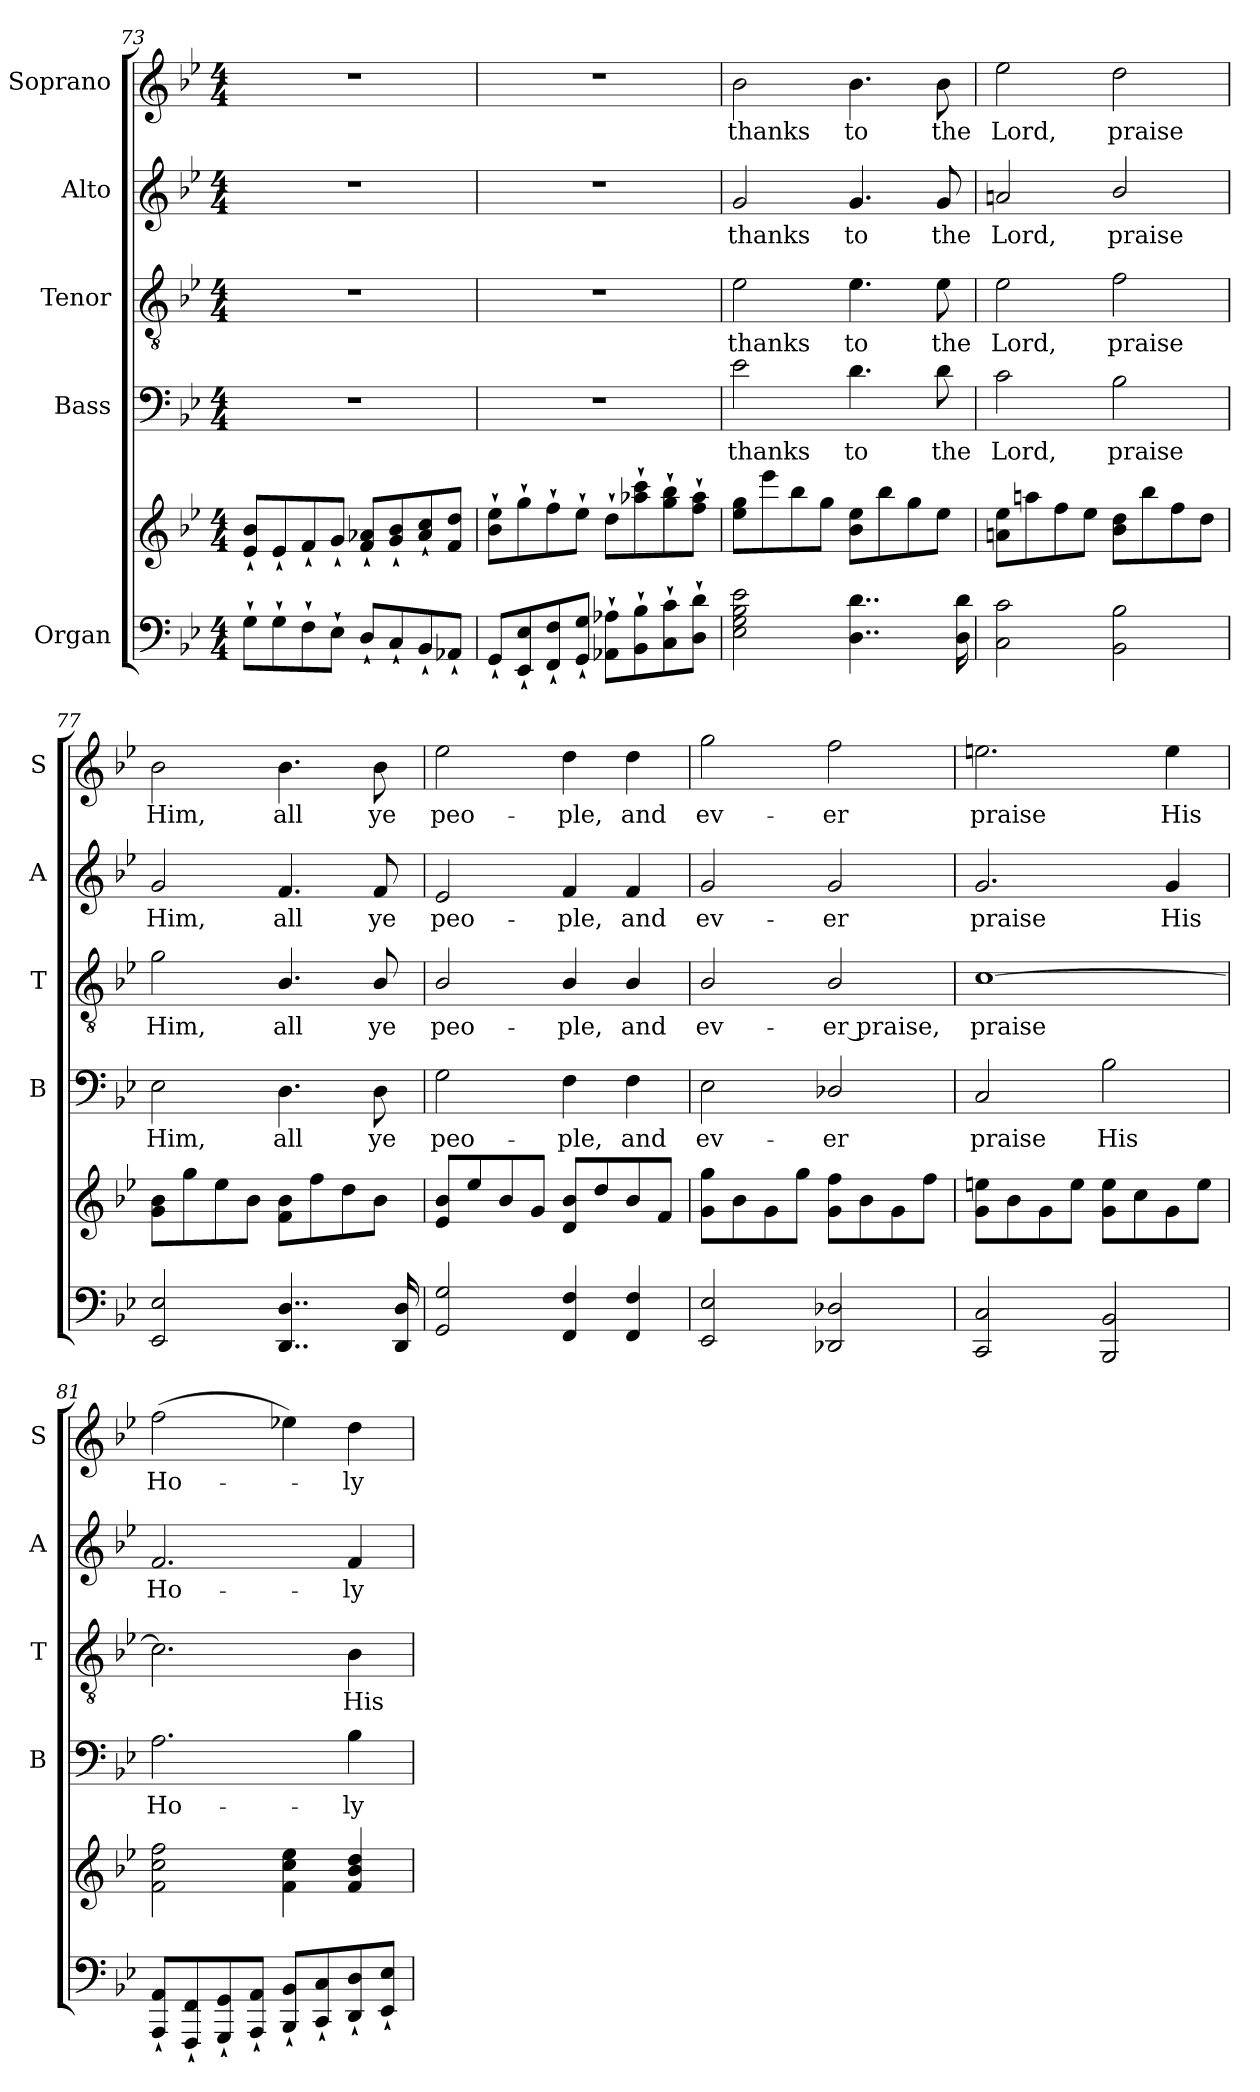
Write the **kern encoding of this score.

**kern	**kern	**kern	**text	**kern	**text	**kern	**text	**kern	**text
*part5	*part5	*part4	*part4	*part3	*part3	*part2	*part2	*part1	*part1
*staff6	*staff5	*staff4	*staff4	*staff3	*staff3	*staff2	*staff2	*staff1	*staff1
*I"Organ	*	*I"Bass	*	*I"Tenor	*	*I"Alto	*	*I"Soprano	*
*	*	*I'B	*	*I'T	*	*I'A	*	*I'S	*
*clefF4	*clefG2	*clefF4	*	*clefGv2	*	*clefG2	*	*clefG2	*
*k[b-e-]	*k[b-e-]	*k[b-e-]	*	*k[b-e-]	*	*k[b-e-]	*	*k[b-e-]	*
*B-:	*B-:	*B-:	*	*B-:	*	*B-:	*	*B-:	*
*M4/4	*M4/4	*M4/4	*	*M4/4	*	*M4/4	*	*M4/4	*
=73	=73	=73	=73	=73	=73	=73	=73	=73	=73
8G`\L	8e-/` 8b-/`L	1r	.	1r	.	1r	.	1r	.
8G`\	8e-`/	.	.	.	.	.	.	.	.
8F`\	8f`/	.	.	.	.	.	.	.	.
8E-`\J	8g`/J	.	.	.	.	.	.	.	.
8D`/L	8f/` 8a-X/`L	.	.	.	.	.	.	.	.
8C`/	8g/` 8b-/`	.	.	.	.	.	.	.	.
8BB-`/	8a-/` 8cc/`	.	.	.	.	.	.	.	.
8AA-X`/J	8f/ 8dd/J	.	.	.	.	.	.	.	.
=74	=74	=74	=74	=74	=74	=74	=74	=74	=74
8GG`/L	8b-\` 8ee-\`L	1r	.	1r	.	1r	.	1r	.
8EE-/` 8E-/`	8gg`\	.	.	.	.	.	.	.	.
8FF/` 8F/`	8ff`\	.	.	.	.	.	.	.	.
8GG/` 8G/`J	8ee-`\J	.	.	.	.	.	.	.	.
8AA-X\` 8A-X\`L	8dd`\L	.	.	.	.	.	.	.	.
8BB-\` 8B-\`	8aa-X\` 8ccc\`	.	.	.	.	.	.	.	.
8C\` 8c\`	8gg\` 8bb-\`	.	.	.	.	.	.	.	.
8D\` 8d\`J	8ff\` 8aa-\`J	.	.	.	.	.	.	.	.
!!LO:PB:g=z
=75	=75	=75	=75	=75	=75	=75	=75	=75	=75
!	!	!	!LO:LY:b	!	!LO:LY:b	!	!LO:LY:b	!	!LO:LY:b
2E-\ 2G\ 2B-\ 2e-\	8ee-\ 8gg\L	2e-\	thanks	2e-\	thanks	2g/	thanks	2b-\	thanks
.	8eee-\	.	.	.	.	.	.	.	.
.	8bb-\	.	.	.	.	.	.	.	.
.	8gg\J	.	.	.	.	.	.	.	.
!	!	!	!LO:LY:b	!	!LO:LY:b	!	!LO:LY:b	!	!LO:LY:b
4..D\ 4..d\	8b-\ 8ee-\L	4.d\	to	4.e-\	to	4.g/	to	4.b-\	to
.	8bb-\	.	.	.	.	.	.	.	.
.	8gg\	.	.	.	.	.	.	.	.
!	!	!	!LO:LY:b	!	!LO:LY:b	!	!LO:LY:b	!	!LO:LY:b
.	8ee-\J	8d\	the	8e-\	the	8g/	the	8b-\	the
16D\ 16d\	.	.	.	.	.	.	.	.	.
=76	=76	=76	=76	=76	=76	=76	=76	=76	=76
!	!	!	!LO:LY:b	!	!LO:LY:b	!	!LO:LY:b	!	!LO:LY:b
2C\ 2c\	8ani\ 8ee-\L	2c\	Lord,	2e-\	Lord,	2ani/	Lord,	2ee-\	Lord,
.	8aani\	.	.	.	.	.	.	.	.
.	8ff\	.	.	.	.	.	.	.	.
.	8ee-\J	.	.	.	.	.	.	.	.
!	!	!	!LO:LY:b	!	!LO:LY:b	!	!LO:LY:b	!	!LO:LY:b
2BB-\ 2B-\	8b-\ 8dd\L	2B-\	praise	2f\	praise	2b-/	praise	2dd\	praise
.	8bb-\	.	.	.	.	.	.	.	.
.	8ff\	.	.	.	.	.	.	.	.
.	8dd\J	.	.	.	.	.	.	.	.
!!LO:LB:g=z
=77	=77	=77	=77	=77	=77	=77	=77	=77	=77
!	!	!	!LO:LY:b	!	!LO:LY:b	!	!LO:LY:b	!	!LO:LY:b
2EE-/ 2E-/	8g\ 8b-\L	2E-\	Him,	2g\	Him,	2g/	Him,	2b-\	Him,
.	8gg\	.	.	.	.	.	.	.	.
.	8ee-\	.	.	.	.	.	.	.	.
.	8b-\J	.	.	.	.	.	.	.	.
!	!	!	!LO:LY:b	!	!LO:LY:b	!	!LO:LY:b	!	!LO:LY:b
4..DD/ 4..D/	8f\ 8b-\L	4.D\	all	4.B-/	all	4.f/	all	4.b-\	all
.	8ff\	.	.	.	.	.	.	.	.
.	8dd\	.	.	.	.	.	.	.	.
!	!	!	!LO:LY:b	!	!LO:LY:b	!	!LO:LY:b	!	!LO:LY:b
.	8b-\J	8D\	ye	8B-/	ye	8f/	ye	8b-\	ye
16DD/ 16D/	.	.	.	.	.	.	.	.	.
=78	=78	=78	=78	=78	=78	=78	=78	=78	=78
!	!	!	!LO:LY:b	!	!LO:LY:b	!	!LO:LY:b	!	!LO:LY:b
2GG/ 2G/	8e-/ 8b-/L	2G\	peo-	2B-/	peo-	2e-/	peo-	2ee-\	peo-
.	8ee-/	.	.	.	.	.	.	.	.
.	8b-/	.	.	.	.	.	.	.	.
.	8g/J	.	.	.	.	.	.	.	.
!	!	!	!LO:LY:b	!	!LO:LY:b	!	!LO:LY:b	!	!LO:LY:b
4FF/ 4F/	8d/ 8b-/L	4F\	-ple,	4B-/	-ple,	4f/	-ple,	4dd\	-ple,
.	8dd/	.	.	.	.	.	.	.	.
!	!	!	!LO:LY:b	!	!LO:LY:b	!	!LO:LY:b	!	!LO:LY:b
4FF/ 4F/	8b-/	4F\	and	4B-/	and	4f/	and	4dd\	and
.	8f/J	.	.	.	.	.	.	.	.
=79	=79	=79	=79	=79	=79	=79	=79	=79	=79
!	!	!	!LO:LY:b	!	!LO:LY:b	!	!LO:LY:b	!	!LO:LY:b
2EE-/ 2E-/	8g\ 8gg\L	2E-\	ev-	2B-/	ev-	2g/	ev-	2gg\	ev-
.	8b-\	.	.	.	.	.	.	.	.
.	8g\	.	.	.	.	.	.	.	.
.	8gg\J	.	.	.	.	.	.	.	.
!	!	!	!LO:LY:b	!	!LO:LY:b	!	!LO:LY:b	!	!LO:LY:b
2DD-X/ 2D-X/	8g\ 8ff\L	2D-X/	-er	2B-/	-er praise,	2g/	-er	2ff\	-er
.	8b-\	.	.	.	.	.	.	.	.
.	8g\	.	.	.	.	.	.	.	.
.	8ff\J	.	.	.	.	.	.	.	.
=80	=80	=80	=80	=80	=80	=80	=80	=80	=80
!	!	!	!LO:LY:b	!	!LO:LY:b	!	!LO:LY:b	!	!LO:LY:b
2CC/ 2C/	8g\ 8een\L	2C/	praise	[1c	praise	2.g/	praise	2.een\	praise
.	8b-\	.	.	.	.	.	.	.	.
.	8g\	.	.	.	.	.	.	.	.
.	8ee\J	.	.	.	.	.	.	.	.
!	!	!	!LO:LY:b	!	!	!	!	!	!
2BBB-/ 2BB-/	8g\ 8ee\L	2B-\	His	.	.	.	.	.	.
.	8cc\	.	.	.	.	.	.	.	.
!	!	!	!	!	!	!	!LO:LY:b	!	!LO:LY:b
.	8g\	.	.	.	.	4g/	His	4ee\	His
.	8ee\J	.	.	.	.	.	.	.	.
=81	=81	=81	=81	=81	=81	=81	=81	=81	=81
!	!	!	!LO:LY:b	!	!	!	!LO:LY:b	!	!LO:LY:b
8AAA/` 8AA/`L	2f\ 2cc\ 2ff\	2.A\	Ho-	2.c\]	.	2.f/	Ho-	(>2ff\	Ho-
8FFF/` 8FF/`	.	.	.	.	.	.	.	.	.
8GGG/` 8GG/`	.	.	.	.	.	.	.	.	.
8AAA/` 8AA/`J	.	.	.	.	.	.	.	.	.
8BBB-/` 8BB-/`L	4f\ 4cc\ 4ee-i\	.	.	.	.	.	.	4ee-X\)	.
8CC/` 8C/`	.	.	.	.	.	.	.	.	.
!	!	!	!LO:LY:b	!	!LO:LY:b	!	!LO:LY:b	!	!LO:LY:b
8DD/` 8D/`	4f/ 4b-/ 4dd/	4B-\	-ly	4B-\	His	4f/	-ly	4dd\	ly
8EE-/` 8E-/`J	.	.	.	.	.	.	.	.	.
=	=	=	=	=	=	=	=	=	=
*-	*-	*-	*-	*-	*-	*-	*-	*-	*-
